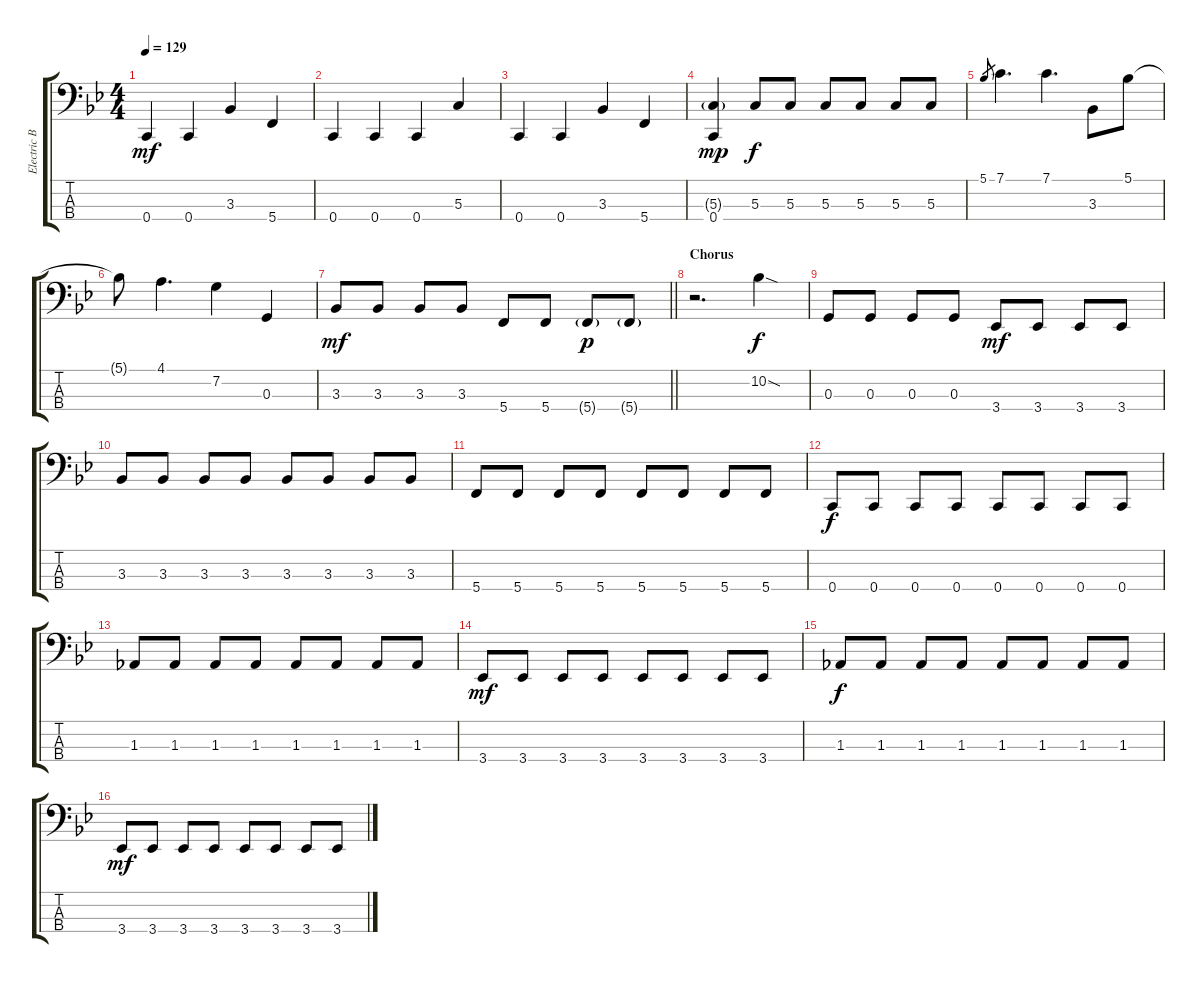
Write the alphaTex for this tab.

\track ("Electric Bass" "Electric B") {instrument electricbassfinger}
\staff {score tabs}
\tuning (F2 C2 G1 C1) {hide}
\ts (4 4)
\tempo 129
\clef f4
\ks bb
0.4.4{dy mf} 0.4.4 3.3.4 5.4.4 |
0.4.4 0.4.4 0.4.4 5.3.4 |
0.4.4 0.4.4 3.3.4 5.4.4 |
(5.3{g} 0.4).4{dy mp} 5.3.8{dy f} 5.3.8 5.3.8 5.3.8 5.3.8 5.3.8 |
5.1.8{gr} 7.1.4{d} 7.1.4{d} 3.3.8 5.1.8 |
5.1{t}.8 4.1.4{d} 7.2.4 0.3.4 |
\barLineRight lightlight
3.3.8{dy mf} 3.3.8 3.3.8 3.3.8 5.4.8 5.4.8 5.4{g}.8{dy p} 5.4{g}.8 |
\section ("" "Chorus")
r.2{d} 10.2{sod}.4{dy f} |
0.3.8 0.3.8 0.3.8 0.3.8 3.4.8{dy mf} 3.4.8 3.4.8 3.4.8 |
3.3.8 3.3.8 3.3.8 3.3.8 3.3.8 3.3.8 3.3.8 3.3.8 |
5.4.8 5.4.8 5.4.8 5.4.8 5.4.8 5.4.8 5.4.8 5.4.8 |
0.4.8{dy f} 0.4.8 0.4.8 0.4.8 0.4.8 0.4.8 0.4.8 0.4.8 |
1.3.8 1.3.8 1.3.8 1.3.8 1.3.8 1.3.8 1.3.8 1.3.8 |
3.4.8{dy mf} 3.4.8 3.4.8 3.4.8 3.4.8 3.4.8 3.4.8 3.4.8 |
1.3.8{dy f} 1.3.8 1.3.8 1.3.8 1.3.8 1.3.8 1.3.8 1.3.8 |
3.4.8{dy mf} 3.4.8 3.4.8 3.4.8 3.4.8 3.4.8 3.4.8 3.4.8
